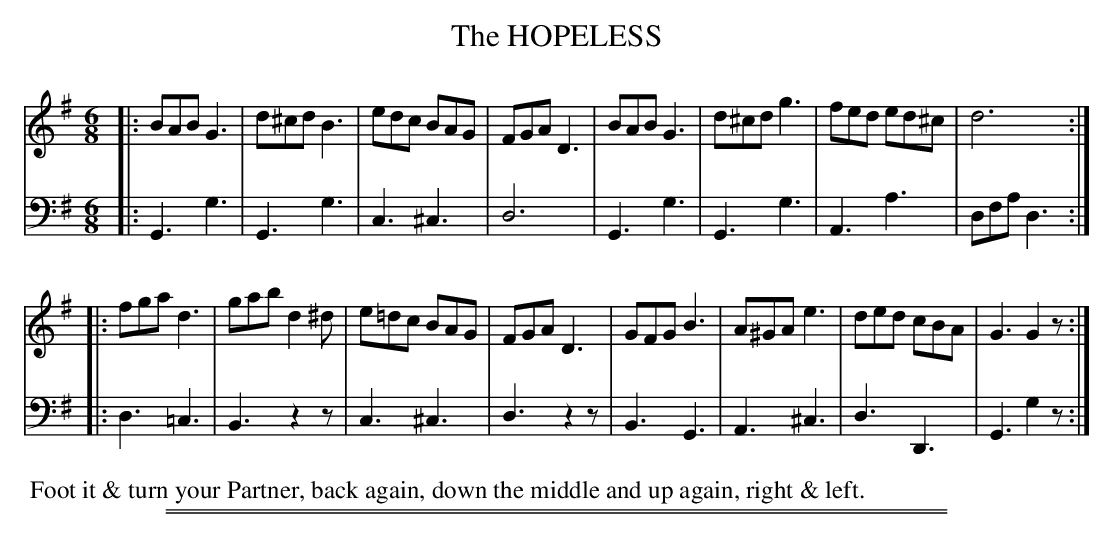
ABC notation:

X:1
T: The HOPELESS
M: 6/8
L: 1/8
K: G
V: 1 staves=2
|:\
BAB G3 | d^cd B3 | edc BAG | FGA D3 |\
BAB G3 | d^cd g3 | fed ed^c | d6 :|
|:\
fga d3 | gab d2^d | e=dc BAG | FGA D3 |\
GFG B3 | A^GA e3 | ded cBA | G3 G2z :|
V: 2 clef=bass middle=d
|:\
G3 g3 | G3 g3 | c3 ^c3 | d6 | G3 g3 |
G3 g3 | A3 a3 | dfa d3 :||: d3 =c3 | B3 z2z | c3 ^c3 |
d3 z2z | B3 G3 | A3 ^c3 | d3 D3 | G3 g2z :|
